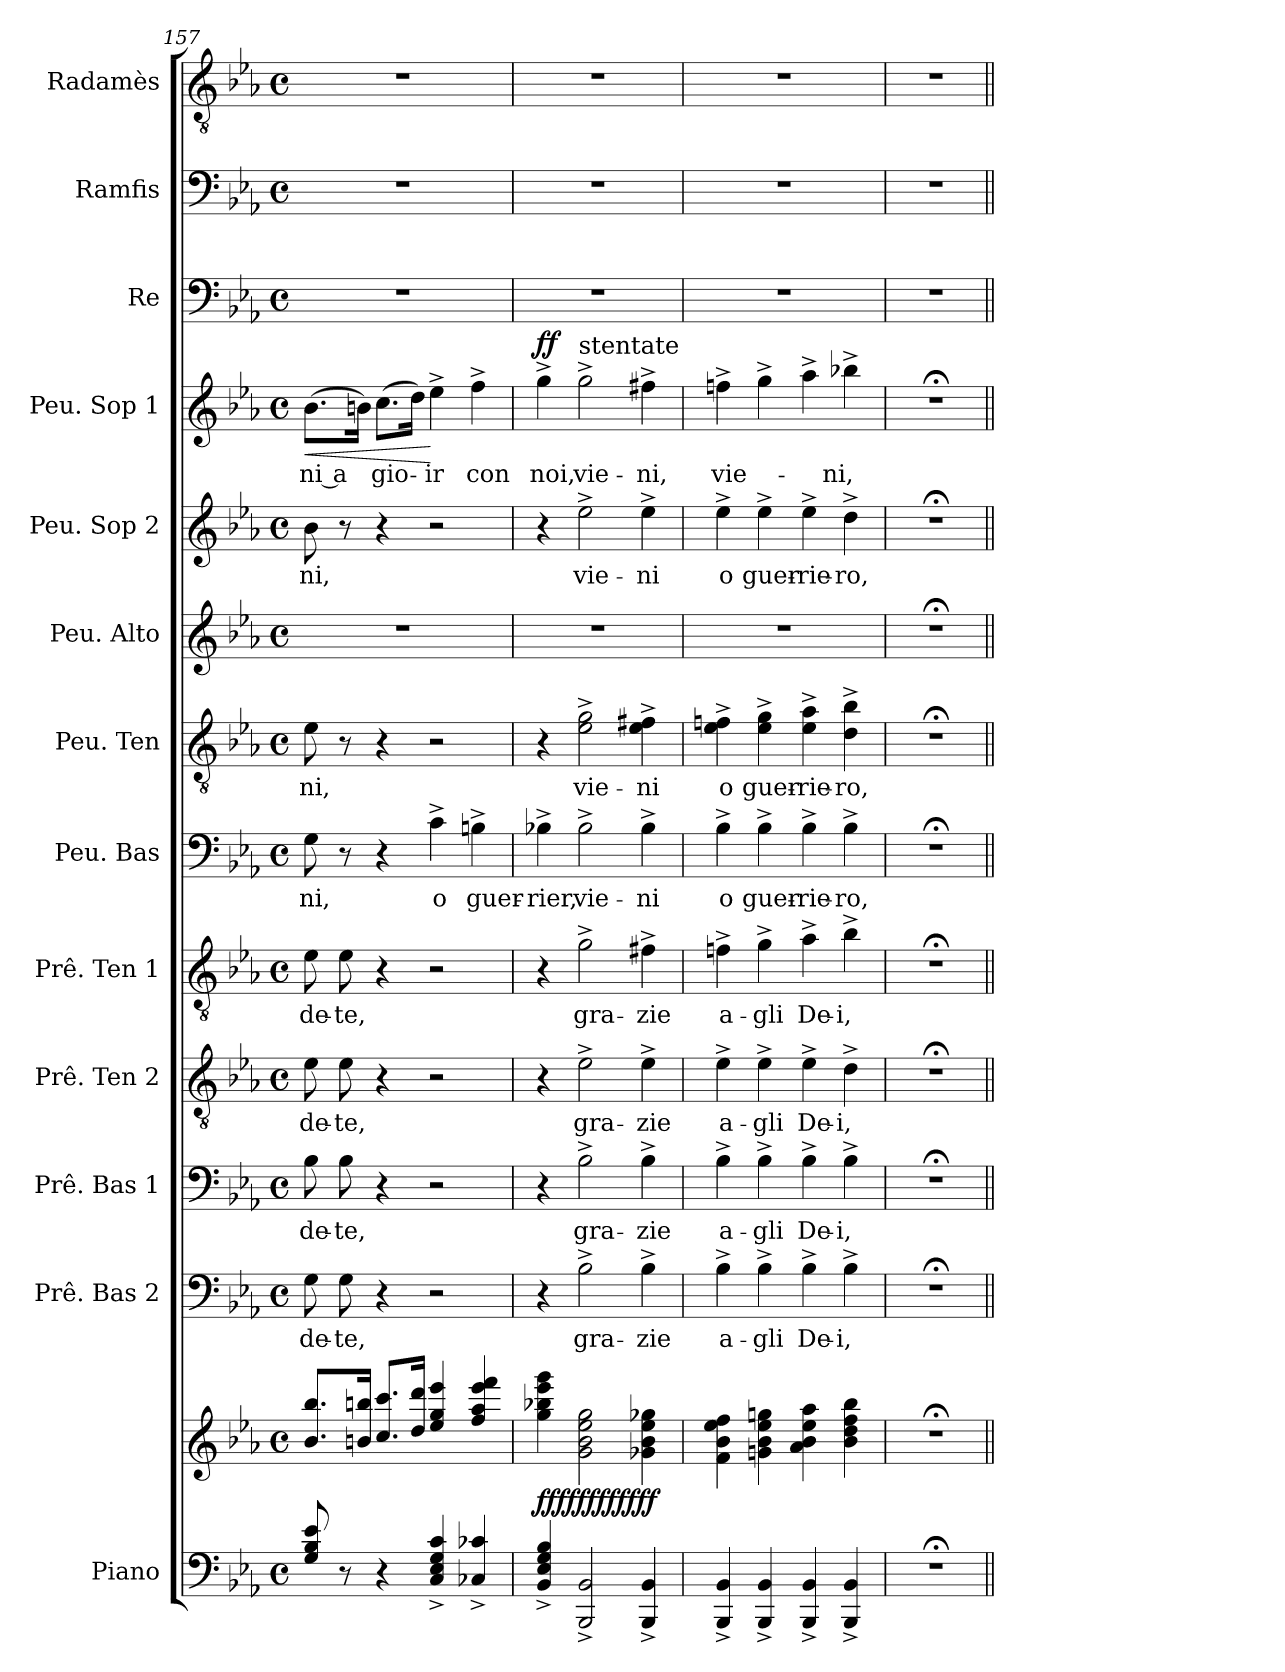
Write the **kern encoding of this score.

**kern	**kern	**dynam	**kern	**text	**kern	**text	**kern	**text	**kern	**text	**kern	**text	**kern	**text	**kern	**kern	**text	**kern	**text	**dynam	**kern	**kern	**kern
*part13	*part13	*part13	*part12	*part12	*part11	*part11	*part10	*part10	*part9	*part9	*part8	*part8	*part7	*part7	*part6	*part5	*part5	*part4	*part4	*part4	*part3	*part2	*part1
*staff14	*staff13	*staff13/14	*staff12	*staff12	*staff11	*staff11	*staff10	*staff10	*staff9	*staff9	*staff8	*staff8	*staff7	*staff7	*staff6	*staff5	*staff5	*staff4	*staff4	*staff4	*staff3	*staff2	*staff1
*I"Piano	*	*	*I"Prê. Bas 2	*	*I"Prê. Bas 1	*	*I"Prê. Ten 2	*	*I"Prê. Ten 1	*	*I"Peu. Bas	*	*I"Peu. Ten	*	*I"Peu. Alto	*I"Peu. Sop 2	*	*I"Peu. Sop 1	*	*	*I"Re	*I"Ramfis	*I"Radamès
*I'Pno	*	*	*I'Prê. B2	*	*I'Prê. B1	*	*I'Prê. T2	*	*I'Prê. T1	*	*I'Peu. Bas	*	*I'Peu. Ten	*	*I'Peu. Alto	*I'Peu. S2	*	*I'Peu. S1	*	*	*I'Re	*I'Ram.	*I'Rad.
*clefF4	*clefG2	*	*clefF4	*	*clefF4	*	*clefGv2	*	*clefGv2	*	*clefF4	*	*clefGv2	*	*clefG2	*clefG2	*	*clefG2	*	*	*clefF4	*clefF4	*clefGv2
*k[b-e-a-]	*k[b-e-a-]	*	*k[b-e-a-]	*	*k[b-e-a-]	*	*k[b-e-a-]	*	*k[b-e-a-]	*	*k[b-e-a-]	*	*k[b-e-a-]	*	*k[b-e-a-]	*k[b-e-a-]	*	*k[b-e-a-]	*	*	*k[b-e-a-]	*k[b-e-a-]	*k[b-e-a-]
*M4/4	*M4/4	*	*M4/4	*	*M4/4	*	*M4/4	*	*M4/4	*	*M4/4	*	*M4/4	*	*M4/4	*M4/4	*	*M4/4	*	*	*M4/4	*M4/4	*M4/4
*met(c)	*met(c)	*	*met(c)	*	*met(c)	*	*met(c)	*	*met(c)	*	*met(c)	*	*met(c)	*	*met(c)	*met(c)	*	*met(c)	*	*	*met(c)	*met(c)	*met(c)
=157	=157	=157	=157	=157	=157	=157	=157	=157	=157	=157	=157	=157	=157	=157	=157	=157	=157	=157	=157	=157	=157	=157	=157
!	!	!	!	!LO:LY:b:color=#0055FF	!	!LO:LY:b:color=#0055FF	!	!LO:LY:b:color=#0055FF	!	!LO:LY:b:color=#AA0000	!	!LO:LY:b:color=#0055FF	!	!LO:LY:b:color=#0055FF	!	!	!LO:LY:b:color=#0055FF	!	!LO:LY:b:color=#0055FF	!LO:HP:b	!	!	!
8G/ 8B-/ 8e-/	8.b-/ 8.bb-/L	.	8G\	-de-	8B-\	-de-	8e-\	-de-	8e-\	-de-	8G\	-ni,	8e-\	-ni,	1r	8b-\	-ni,	(>8.b-\L	ni a	<	1r	1r	1r
!	!	!	!	!LO:LY:b:color=#0055FF	!	!LO:LY:b:color=#0055FF	!	!LO:LY:b:color=#0055FF	!	!LO:LY:b:color=#AA0000	!	!	!	!	!	!	!	!	!	!	!	!	!
8r	.	.	8G\	-te,	8B-\	-te,	8e-\	-te,	8e-\	-te,	8r	.	8r	.	.	8r	.	.	.	.	.	.	.
.	16bn/ 16bbn/Jk	.	.	.	.	.	.	.	.	.	.	.	.	.	.	.	.	16bn\Jk)	.	.	.	.	.
!	!	!	!	!	!	!	!	!	!	!	!	!	!	!	!	!	!	!	!LO:LY:b:color=#0055FF	!	!	!	!
4r	8.cc/ 8.ccc/L	.	4r	.	4r	.	4r	.	4r	.	4r	.	4r	.	.	4r	.	(>8.cc\L	gio-	.	.	.	.
.	16dd/ 16ddd/Jk	.	.	.	.	.	.	.	.	.	.	.	.	.	.	.	.	16dd\Jk)	.	.	.	.	.
!	!	!	!	!	!	!	!	!	!	!	!	!LO:LY:b:color=#0055FF	!	!	!	!	!	!	!LO:LY:b:color=#0055FF	!	!	!	!
4C/^ 4E-/^ 4G/^ 4c/^	4ee-/ 4gg/ 4eee-/	.	2r	.	2r	.	2r	.	2r	.	4c^\	o	2r	.	.	2r	.	4ee-^\	-ir	[	.	.	.
!	!	!	!	!	!	!	!	!	!	!	!	!LO:LY:b:color=#0055FF	!	!	!	!	!	!	!LO:LY:b:color=#0055FF	!	!	!	!
4C-X/^ 4c-X/^	4ff/ 4aa-/ 4eee-/ 4fff/	.	.	.	.	.	.	.	.	.	4Bn^\	guer-	.	.	.	.	.	4ff^\	con	.	.	.	.
=158	=158	=158	=158	=158	=158	=158	=158	=158	=158	=158	=158	=158	=158	=158	=158	=158	=158	=158	=158	=158	=158	=158	=158
!	!	!LO:DY:a=2	!	!	!	!	!	!	!	!	!	!LO:LY:b:color=#0055FF	!	!	!	!	!	!	!LO:LY:b:color=#0055FF	!	!	!	!
!	!	!LO:DY:n=1:a=2	!	!	!	!	!	!	!	!	!	!	!	!	!	!	!	!	!	!	!	!	!
!	!	!LO:DY:n=2:a	!	!	!	!	!	!	!	!	!	!	!	!	!	!	!	!	!	!	!	!	!
!	!	!LO:DY:n=3:a	!	!	!	!	!	!	!	!	!	!	!	!	!	!	!	!	!	!	!	!	!
!	!	!LO:DY:n=4:a	!	!	!	!	!	!	!	!	!	!	!	!	!	!	!	!	!	!	!	!	!
!	!	!LO:DY:n=5:a	!	!	!	!	!	!	!	!	!	!	!	!	!	!	!	!	!	!LO:DY:a	!	!	!
4BB-/^ 4E-/^ 4G/^ 4B-/^	4gg\ 4bb-X\ 4eee-\ 4ggg\	ff ff ff ff ff ff	4r	.	4r	.	4r	.	4r	.	4B-X^\	-rier,	4r	.	1r	4r	.	4gg^\	noi,	ff	1r	1r	1r
*	*8va	*	*	*	*	*	*	*	*	*	*	*	*	*	*	*	*	*	*	*	*	*	*
!	!	!	!	!	!	!	!	!	!	!	!	!	!	!	!	!	!	!LO:TX:a:t=stentate	!	!	!	!	!
!	!	!	!	!LO:LY:b:color=#0055FF	!	!LO:LY:b:color=#0055FF	!	!LO:LY:b:color=#0055FF	!	!LO:LY:b:color=#AA0000	!	!LO:LY:b:color=#0055FF	!	!LO:LY:b:color=#0055FF	!	!	!LO:LY:b:color=#0055FF	!	!LO:LY:b:color=#0055FF	!	!	!	!
2BBB-/^ 2BB-/^	2gg\ 2bb-\ 2eee-\ 2ggg\	.	2B-^\	gra-	2B-^\	gra-	2e-^\	gra-	2g^\	gra-	2B-^\	vie-	2e-\^ 2g\^	vie-	.	2ee-^\	vie-	2gg^\	vie-	.	.	.	.
!	!	!	!	!LO:LY:b:color=#0055FF	!	!LO:LY:b:color=#0055FF	!	!LO:LY:b:color=#0055FF	!	!LO:LY:b:color=#AA0000	!	!LO:LY:b:color=#0055FF	!	!LO:LY:b:color=#0055FF	!	!	!LO:LY:b:color=#0055FF	!	!LO:LY:b:color=#0055FF	!	!	!	!
4BBB-/^ 4BB-/^	4gg-X\ 4bb-\ 4eee-\ 4ggg-X\	.	4B-^\	-zie	4B-^\	-zie	4e-^\	-zie	4f#X^\	-zie	4B-^\	-ni	4e-\^ 4f#X\^	-ni	.	4ee-^\	-ni	4ff#X^\	-ni,	.	.	.	.
=159	=159	=159	=159	=159	=159	=159	=159	=159	=159	=159	=159	=159	=159	=159	=159	=159	=159	=159	=159	=159	=159	=159	=159
!	!	!	!	!LO:LY:b:color=#0055FF	!	!LO:LY:b:color=#0055FF	!	!LO:LY:b:color=#0055FF	!	!LO:LY:b:color=#AA0000	!	!LO:LY:b:color=#0055FF	!	!LO:LY:b:color=#0055FF	!	!	!LO:LY:b:color=#0055FF	!	!LO:LY:b:color=#0055FF	!	!	!	!
4BBB-/^ 4BB-/^	4ff\ 4bb-\ 4eee-\ 4fff\	.	4B-^\	a-	4B-^\	a-	4e-^\	a-	4fn^\	a-	4B-^\	o	4e-\^ 4fn\^	o	1r	4ee-^\	o	4ffn^\	vie-	.	1r	1r	1r
!	!	!	!	!LO:LY:b:color=#0055FF	!	!LO:LY:b:color=#0055FF	!	!LO:LY:b:color=#0055FF	!	!LO:LY:b:color=#AA0000	!	!LO:LY:b:color=#0055FF	!	!LO:LY:b:color=#0055FF	!	!	!LO:LY:b:color=#0055FF	!	!	!	!	!	!
4BBB-/^ 4BB-/^	4ggn\ 4bb-\ 4eee-\ 4gggn\	.	4B-^\	-gli	4B-^\	-gli	4e-^\	-gli	4g^\	-gli	4B-^\	guer-	4e-\^ 4g\^	guer-	.	4ee-^\	guer-	4gg^\	.	.	.	.	.
!	!	!	!	!LO:LY:b:color=#0055FF	!	!LO:LY:b:color=#0055FF	!	!LO:LY:b:color=#0055FF	!	!LO:LY:b:color=#AA0000	!	!LO:LY:b:color=#0055FF	!	!LO:LY:b:color=#0055FF	!	!	!LO:LY:b:color=#0055FF	!	!	!	!	!	!
4BBB-/^ 4BB-/^	4aa-\ 4bb-\ 4eee-\ 4aaa-\	.	4B-^\	De-	4B-^\	De-	4e-^\	De-	4a-^\	De-	4B-^\	-rie-	4e-\^ 4a-\^	-rie-	.	4ee-^\	-rie-	4aa-^\	.	.	.	.	.
!	!	!	!	!LO:LY:b:color=#0055FF	!	!LO:LY:b:color=#0055FF	!	!LO:LY:b:color=#0055FF	!	!LO:LY:b:color=#AA0000	!	!LO:LY:b:color=#0055FF	!	!LO:LY:b:color=#0055FF	!	!	!LO:LY:b:color=#0055FF	!	!LO:LY:b:color=#0055FF	!	!	!	!
4BBB-/^ 4BB-/^	4bb-\ 4ddd\ 4fff\ 4bbb-\	.	4B-^\	-i,	4B-^\	-i,	4d^\	-i,	4b-^\	-i,	4B-^\	-ro,	4d\^ 4b-\^	-ro,	.	4dd^\	-ro,	4bb-X^\	-ni,	.	.	.	.
=160	=160	=160	=160	=160	=160	=160	=160	=160	=160	=160	=160	=160	=160	=160	=160	=160	=160	=160	=160	=160	=160	=160	=160
*	*X8va	*	*	*	*	*	*	*	*	*	*	*	*	*	*	*	*	*	*	*	*	*	*
1r;<	1r;<	.	1r;<	.	1r;<	.	1r;<	.	1r;<	.	1r;<	.	1r;<	.	1r;<	1r;<	.	1r;<	.	.	1r	1r	1r
=||	=||	=||	=||	=||	=||	=||	=||	=||	=||	=||	=||	=||	=||	=||	=||	=||	=||	=||	=||	=||	=||	=||	=||
*-	*-	*-	*-	*-	*-	*-	*-	*-	*-	*-	*-	*-	*-	*-	*-	*-	*-	*-	*-	*-	*-	*-	*-
